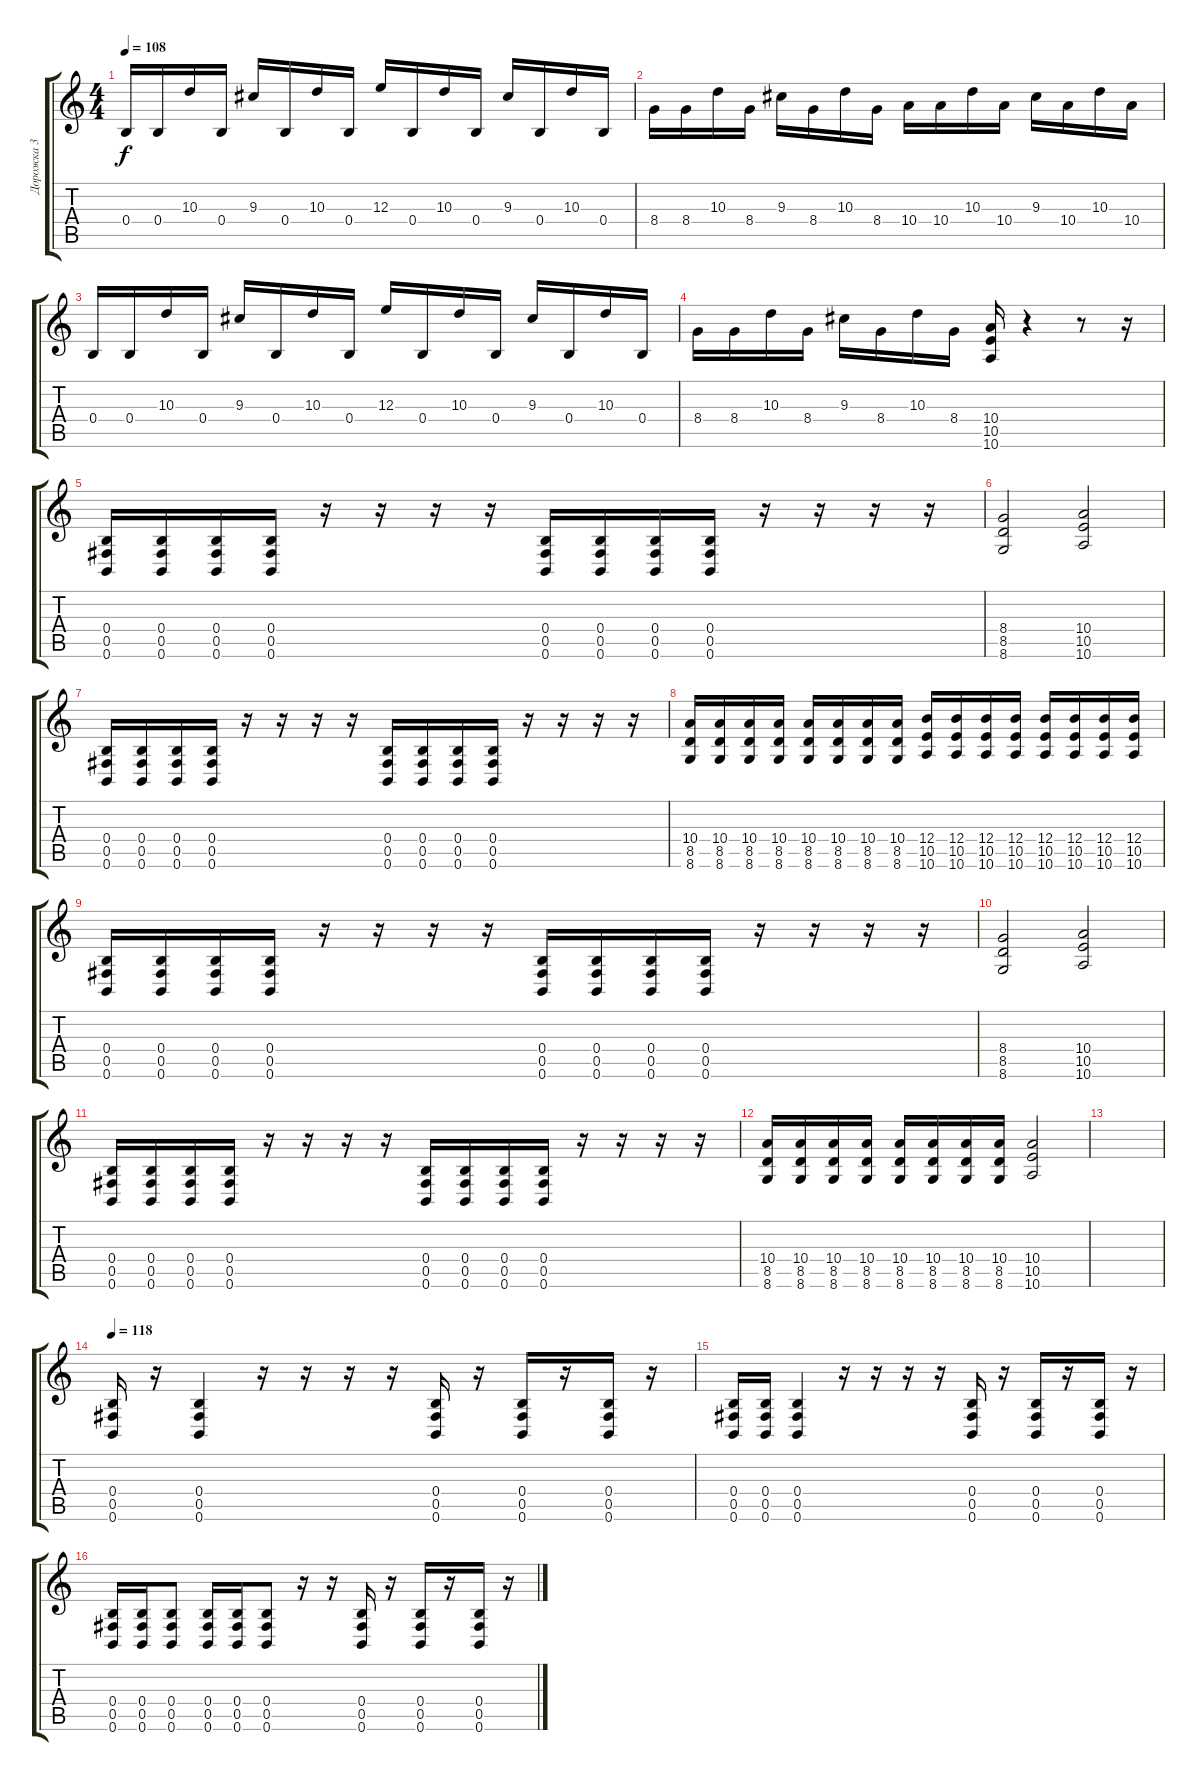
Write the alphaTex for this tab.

\track ("Дорожка 3" "Дорожка 3") {instrument distortionguitar}
\staff {score tabs}
\tuning (Db4 Ab3 E3 B2 Gb2 B1) {hide}
\ts (4 4)
\tempo 108
\clef g2
\ks c
0.4.16{dy f} 0.4.16 10.3.16 0.4.16 9.3.16 0.4.16 10.3.16 0.4.16 12.3.16 0.4.16 10.3.16 0.4.16 9.3.16 0.4.16 10.3.16 0.4.16 |
8.4.16 8.4.16 10.3.16 8.4.16 9.3.16 8.4.16 10.3.16 8.4.16 10.4.16 10.4.16 10.3.16 10.4.16 9.3.16 10.4.16 10.3.16 10.4.16 |
0.4.16 0.4.16 10.3.16 0.4.16 9.3.16 0.4.16 10.3.16 0.4.16 12.3.16 0.4.16 10.3.16 0.4.16 9.3.16 0.4.16 10.3.16 0.4.16 |
8.4.16 8.4.16 10.3.16 8.4.16 9.3.16 8.4.16 10.3.16 8.4.16 (10.4 10.5 10.6).16 r.4 r.8 r.16 |
(0.4 0.5 0.6).16 (0.4 0.5 0.6).16 (0.4 0.5 0.6).16 (0.4 0.5 0.6).16 r.16 r.16 r.16 r.16 (0.4 0.5 0.6).16 (0.4 0.5 0.6).16 (0.4 0.5 0.6).16 (0.4 0.5 0.6).16 r.16 r.16 r.16 r.16 |
(8.4 8.5 8.6).2 (10.4 10.5 10.6).2 |
(0.4 0.5 0.6).16 (0.4 0.5 0.6).16 (0.4 0.5 0.6).16 (0.4 0.5 0.6).16 r.16 r.16 r.16 r.16 (0.4 0.5 0.6).16 (0.4 0.5 0.6).16 (0.4 0.5 0.6).16 (0.4 0.5 0.6).16 r.16 r.16 r.16 r.16 |
(10.4 8.5 8.6).16 (10.4 8.5 8.6).16 (10.4 8.5 8.6).16 (10.4 8.5 8.6).16 (10.4 8.5 8.6).16 (10.4 8.5 8.6).16 (10.4 8.5 8.6).16 (10.4 8.5 8.6).16 (12.4 10.5 10.6).16 (12.4 10.5 10.6).16 (12.4 10.5 10.6).16 (12.4 10.5 10.6).16 (12.4 10.5 10.6).16 (12.4 10.5 10.6).16 (12.4 10.5 10.6).16 (12.4 10.5 10.6).16 |
(0.4 0.5 0.6).16 (0.4 0.5 0.6).16 (0.4 0.5 0.6).16 (0.4 0.5 0.6).16 r.16 r.16 r.16 r.16 (0.4 0.5 0.6).16 (0.4 0.5 0.6).16 (0.4 0.5 0.6).16 (0.4 0.5 0.6).16 r.16 r.16 r.16 r.16 |
(8.4 8.5 8.6).2 (10.4 10.5 10.6).2 |
(0.4 0.5 0.6).16 (0.4 0.5 0.6).16 (0.4 0.5 0.6).16 (0.4 0.5 0.6).16 r.16 r.16 r.16 r.16 (0.4 0.5 0.6).16 (0.4 0.5 0.6).16 (0.4 0.5 0.6).16 (0.4 0.5 0.6).16 r.16 r.16 r.16 r.16 |
(10.4 8.5 8.6).16 (10.4 8.5 8.6).16 (10.4 8.5 8.6).16 (10.4 8.5 8.6).16 (10.4 8.5 8.6).16 (10.4 8.5 8.6).16 (10.4 8.5 8.6).16 (10.4 8.5 8.6).16 (10.4 10.5 10.6).2 |
|
\tempo 118
(0.4 0.5 0.6).16 r.16 (0.4 0.5 0.6).4 r.16 r.16 r.16 r.16 (0.4 0.5 0.6).16 r.16 (0.4 0.5 0.6).16 r.16 (0.4 0.5 0.6).16 r.16 |
(0.4 0.5 0.6).16 (0.4 0.5 0.6).16 (0.4 0.5 0.6).4 r.16 r.16 r.16 r.16 (0.4 0.5 0.6).16 r.16 (0.4 0.5 0.6).16 r.16 (0.4 0.5 0.6).16 r.16 |
(0.4 0.5 0.6).16 (0.4 0.5 0.6).16 (0.4 0.5 0.6).8 (0.4 0.5 0.6).16 (0.4 0.5 0.6).16 (0.4 0.5 0.6).8 r.16 r.16 (0.4 0.5 0.6).16 r.16 (0.4 0.5 0.6).16 r.16 (0.4 0.5 0.6).16 r.16
